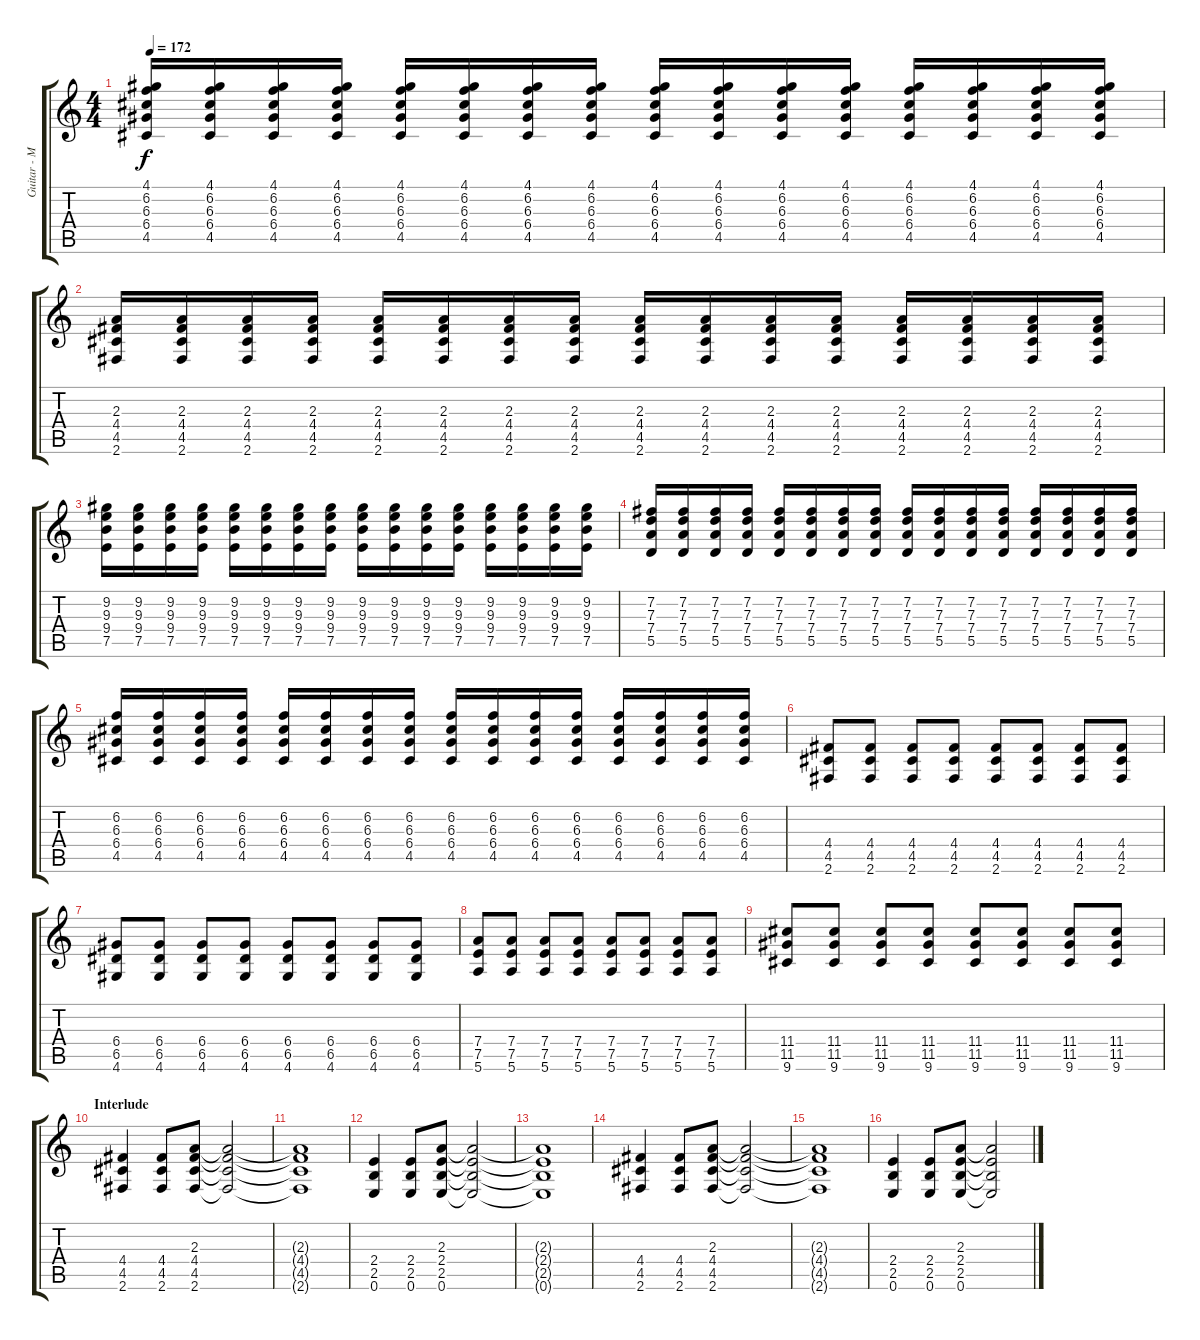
\track ("Guitar - Mark Engles" "Guitar - M") {instrument distortionguitar}
\staff {score tabs}
\tuning (E4 B3 G3 D3 A2 E2) {hide}
\ts (4 4)
\tempo 172
\clef g2
\ks c
(4.1 6.2 6.3 6.4 4.5).16{dy f} (4.1 6.2 6.3 6.4 4.5).16 (4.1 6.2 6.3 6.4 4.5).16 (4.1 6.2 6.3 6.4 4.5).16 (4.1 6.2 6.3 6.4 4.5).16 (4.1 6.2 6.3 6.4 4.5).16 (4.1 6.2 6.3 6.4 4.5).16 (4.1 6.2 6.3 6.4 4.5).16 (4.1 6.2 6.3 6.4 4.5).16 (4.1 6.2 6.3 6.4 4.5).16 (4.1 6.2 6.3 6.4 4.5).16 (4.1 6.2 6.3 6.4 4.5).16 (4.1 6.2 6.3 6.4 4.5).16 (4.1 6.2 6.3 6.4 4.5).16 (4.1 6.2 6.3 6.4 4.5).16 (4.1 6.2 6.3 6.4 4.5).16 |
(2.3 4.4 4.5 2.6).16 (2.3 4.4 4.5 2.6).16 (2.3 4.4 4.5 2.6).16 (2.3 4.4 4.5 2.6).16 (2.3 4.4 4.5 2.6).16 (2.3 4.4 4.5 2.6).16 (2.3 4.4 4.5 2.6).16 (2.3 4.4 4.5 2.6).16 (2.3 4.4 4.5 2.6).16 (2.3 4.4 4.5 2.6).16 (2.3 4.4 4.5 2.6).16 (2.3 4.4 4.5 2.6).16 (2.3 4.4 4.5 2.6).16 (2.3 4.4 4.5 2.6).16 (2.3 4.4 4.5 2.6).16 (2.3 4.4 4.5 2.6).16 |
(9.2 9.3 9.4 7.5).16 (9.2 9.3 9.4 7.5).16 (9.2 9.3 9.4 7.5).16 (9.2 9.3 9.4 7.5).16 (9.2 9.3 9.4 7.5).16 (9.2 9.3 9.4 7.5).16 (9.2 9.3 9.4 7.5).16 (9.2 9.3 9.4 7.5).16 (9.2 9.3 9.4 7.5).16 (9.2 9.3 9.4 7.5).16 (9.2 9.3 9.4 7.5).16 (9.2 9.3 9.4 7.5).16 (9.2 9.3 9.4 7.5).16 (9.2 9.3 9.4 7.5).16 (9.2 9.3 9.4 7.5).16 (9.2 9.3 9.4 7.5).16 |
(7.2 7.3 7.4 5.5).16 (7.2 7.3 7.4 5.5).16 (7.2 7.3 7.4 5.5).16 (7.2 7.3 7.4 5.5).16 (7.2 7.3 7.4 5.5).16 (7.2 7.3 7.4 5.5).16 (7.2 7.3 7.4 5.5).16 (7.2 7.3 7.4 5.5).16 (7.2 7.3 7.4 5.5).16 (7.2 7.3 7.4 5.5).16 (7.2 7.3 7.4 5.5).16 (7.2 7.3 7.4 5.5).16 (7.2 7.3 7.4 5.5).16 (7.2 7.3 7.4 5.5).16 (7.2 7.3 7.4 5.5).16 (7.2 7.3 7.4 5.5).16 |
(6.2 6.3 6.4 4.5).16 (6.2 6.3 6.4 4.5).16 (6.2 6.3 6.4 4.5).16 (6.2 6.3 6.4 4.5).16 (6.2 6.3 6.4 4.5).16 (6.2 6.3 6.4 4.5).16 (6.2 6.3 6.4 4.5).16 (6.2 6.3 6.4 4.5).16 (6.2 6.3 6.4 4.5).16 (6.2 6.3 6.4 4.5).16 (6.2 6.3 6.4 4.5).16 (6.2 6.3 6.4 4.5).16 (6.2 6.3 6.4 4.5).16 (6.2 6.3 6.4 4.5).16 (6.2 6.3 6.4 4.5).16 (6.2 6.3 6.4 4.5).16 |
(4.4 4.5 2.6).8 (4.4 4.5 2.6).8 (4.4 4.5 2.6).8 (4.4 4.5 2.6).8 (4.4 4.5 2.6).8 (4.4 4.5 2.6).8 (4.4 4.5 2.6).8 (4.4 4.5 2.6).8 |
(6.4 6.5 4.6).8 (6.4 6.5 4.6).8 (6.4 6.5 4.6).8 (6.4 6.5 4.6).8 (6.4 6.5 4.6).8 (6.4 6.5 4.6).8 (6.4 6.5 4.6).8 (6.4 6.5 4.6).8 |
(7.4 7.5 5.6).8 (7.4 7.5 5.6).8 (7.4 7.5 5.6).8 (7.4 7.5 5.6).8 (7.4 7.5 5.6).8 (7.4 7.5 5.6).8 (7.4 7.5 5.6).8 (7.4 7.5 5.6).8 |
(11.4 11.5 9.6).8 (11.4 11.5 9.6).8 (11.4 11.5 9.6).8 (11.4 11.5 9.6).8 (11.4 11.5 9.6).8 (11.4 11.5 9.6).8 (11.4 11.5 9.6).8 (11.4 11.5 9.6).8 |
\section ("" "Interlude")
(4.4 4.5 2.6).4 (4.4 4.5 2.6).8 (2.3 4.4 4.5 2.6).8 (2.3{t} 4.4{t} 4.5{t} 2.6{t}).2 |
(2.3{t} 4.4{t} 4.5{t} 2.6{t}).1 |
(2.4 2.5 0.6).4 (2.4 2.5 0.6).8 (2.3 2.4 2.5 0.6).8 (2.3{t} 2.4{t} 2.5{t} 0.6{t}).2 |
(2.3{t} 2.4{t} 2.5{t} 0.6{t}).1 |
(4.4 4.5 2.6).4 (4.4 4.5 2.6).8 (2.3 4.4 4.5 2.6).8 (2.3{t} 4.4{t} 4.5{t} 2.6{t}).2 |
(2.3{t} 4.4{t} 4.5{t} 2.6{t}).1 |
(2.4 2.5 0.6).4 (2.4 2.5 0.6).8 (2.3 2.4 2.5 0.6).8 (2.3{t} 2.4{t} 2.5{t} 0.6{t}).2
